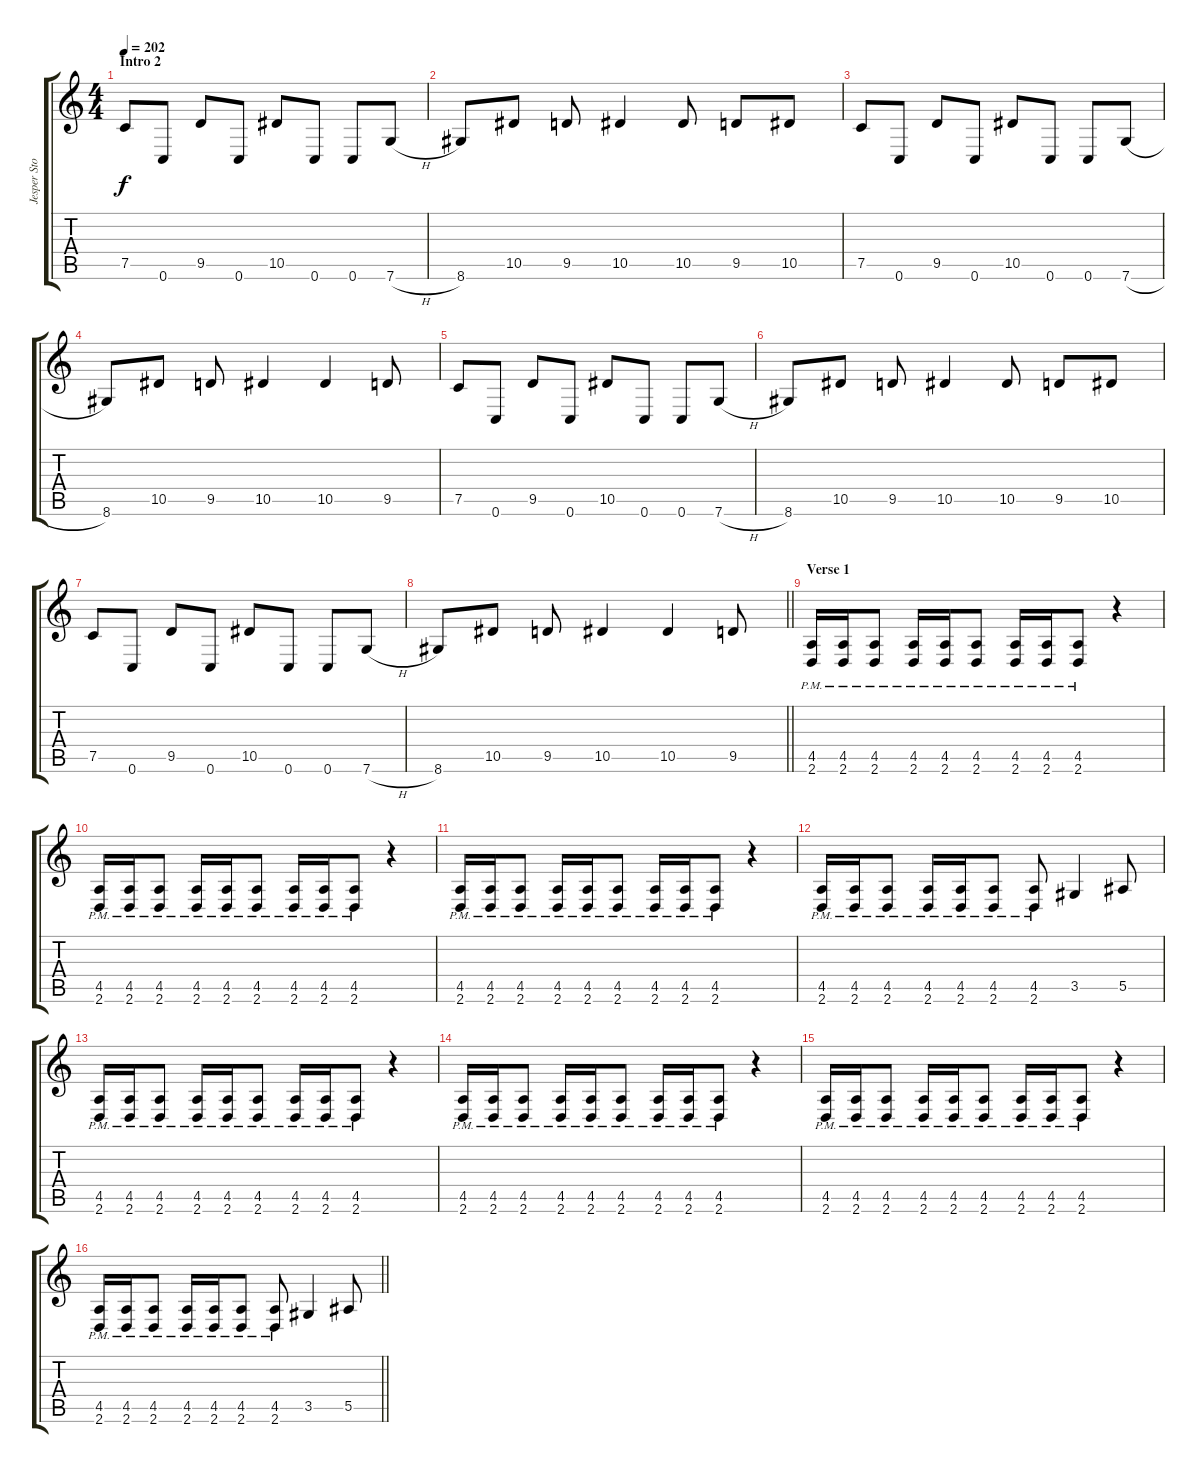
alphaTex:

\track ("Jesper Stormbläd" "Jesper Sto") {instrument distortionguitar}
\staff {score tabs}
\tuning (C4 G3 Eb3 Bb2 F2 C2) {hide}
\ts (4 4)
\section ("" "Intro 2")
\tempo 202
\clef g2
\ks c
7.5.8{dy f} 0.6.8 9.5.8 0.6.8 10.5.8 0.6.8 0.6.8 7.6{h}.8 |
8.6.8 10.5.8 9.5.8 10.5.4 10.5.8 9.5.8 10.5.8 |
7.5.8 0.6.8 9.5.8 0.6.8 10.5.8 0.6.8 0.6.8 7.6{h}.8 |
8.6.8 10.5.8 9.5.8 10.5.4 10.5.4 9.5.8 |
7.5.8 0.6.8 9.5.8 0.6.8 10.5.8 0.6.8 0.6.8 7.6{h}.8 |
8.6.8 10.5.8 9.5.8 10.5.4 10.5.8 9.5.8 10.5.8 |
7.5.8 0.6.8 9.5.8 0.6.8 10.5.8 0.6.8 0.6.8 7.6{h}.8 |
\barLineRight lightlight
8.6.8 10.5.8 9.5.8 10.5.4 10.5.4 9.5.8 |
\section ("" "Verse 1")
(4.5{pm} 2.6{pm}).16 (4.5{pm} 2.6{pm}).16 (4.5{pm} 2.6{pm}).8 (4.5{pm} 2.6{pm}).16 (4.5{pm} 2.6{pm}).16 (4.5{pm} 2.6{pm}).8 (4.5{pm} 2.6{pm}).16 (4.5{pm} 2.6{pm}).16 (4.5{pm} 2.6{pm}).8 r.4 |
(4.5{pm} 2.6{pm}).16 (4.5{pm} 2.6{pm}).16 (4.5{pm} 2.6{pm}).8 (4.5{pm} 2.6{pm}).16 (4.5{pm} 2.6{pm}).16 (4.5{pm} 2.6{pm}).8 (4.5{pm} 2.6{pm}).16 (4.5{pm} 2.6{pm}).16 (4.5{pm} 2.6{pm}).8 r.4 |
(4.5{pm} 2.6{pm}).16 (4.5{pm} 2.6{pm}).16 (4.5{pm} 2.6{pm}).8 (4.5{pm} 2.6{pm}).16 (4.5{pm} 2.6{pm}).16 (4.5{pm} 2.6{pm}).8 (4.5{pm} 2.6{pm}).16 (4.5{pm} 2.6{pm}).16 (4.5{pm} 2.6{pm}).8 r.4 |
(4.5{pm} 2.6{pm}).16 (4.5{pm} 2.6{pm}).16 (4.5{pm} 2.6{pm}).8 (4.5{pm} 2.6{pm}).16 (4.5{pm} 2.6{pm}).16 (4.5{pm} 2.6{pm}).8 (4.5{pm} 2.6{pm}).8 3.5.4 5.5.8 |
(4.5{pm} 2.6{pm}).16 (4.5{pm} 2.6{pm}).16 (4.5{pm} 2.6{pm}).8 (4.5{pm} 2.6{pm}).16 (4.5{pm} 2.6{pm}).16 (4.5{pm} 2.6{pm}).8 (4.5{pm} 2.6{pm}).16 (4.5{pm} 2.6{pm}).16 (4.5{pm} 2.6{pm}).8 r.4 |
(4.5{pm} 2.6{pm}).16 (4.5{pm} 2.6{pm}).16 (4.5{pm} 2.6{pm}).8 (4.5{pm} 2.6{pm}).16 (4.5{pm} 2.6{pm}).16 (4.5{pm} 2.6{pm}).8 (4.5{pm} 2.6{pm}).16 (4.5{pm} 2.6{pm}).16 (4.5{pm} 2.6{pm}).8 r.4 |
(4.5{pm} 2.6{pm}).16 (4.5{pm} 2.6{pm}).16 (4.5{pm} 2.6{pm}).8 (4.5{pm} 2.6{pm}).16 (4.5{pm} 2.6{pm}).16 (4.5{pm} 2.6{pm}).8 (4.5{pm} 2.6{pm}).16 (4.5{pm} 2.6{pm}).16 (4.5{pm} 2.6{pm}).8 r.4 |
\barLineRight lightlight
(4.5{pm} 2.6{pm}).16 (4.5{pm} 2.6{pm}).16 (4.5{pm} 2.6{pm}).8 (4.5{pm} 2.6{pm}).16 (4.5{pm} 2.6{pm}).16 (4.5{pm} 2.6{pm}).8 (4.5{pm} 2.6{pm}).8 3.5.4 5.5.8
